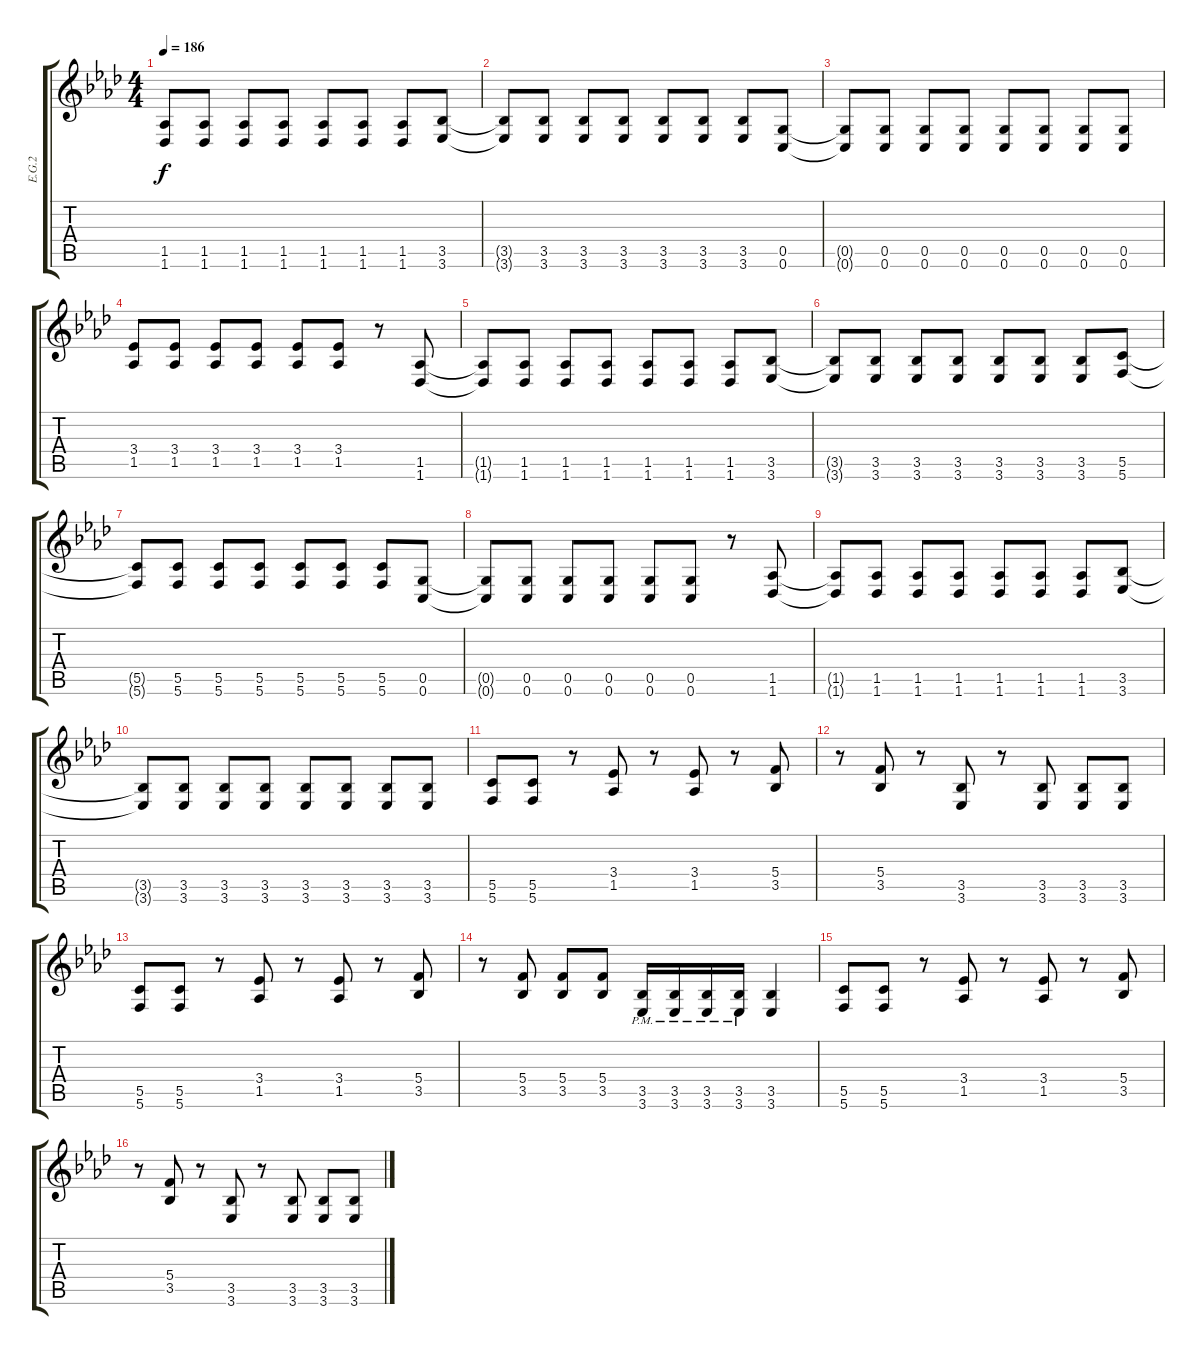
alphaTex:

\track ("E.G.2" "E.G.2") {instrument distortionguitar}
\staff {score tabs}
\tuning (D4 A3 F3 C3 G2 C2) {hide}
\ts (4 4)
\tempo 186
\clef g2
\ks ab
(1.5{t} 1.6{t}).8{dy f} (1.5 1.6).8 (1.5 1.6).8 (1.5 1.6).8 (1.5 1.6).8 (1.5 1.6).8 (1.5 1.6).8 (3.5 3.6).8 |
(3.5{t} 3.6{t}).8 (3.5 3.6).8 (3.5 3.6).8 (3.5 3.6).8 (3.5 3.6).8 (3.5 3.6).8 (3.5 3.6).8 (0.5 0.6).8 |
(0.5{t} 0.6{t}).8 (0.5 0.6).8 (0.5 0.6).8 (0.5 0.6).8 (0.5 0.6).8 (0.5 0.6).8 (0.5 0.6).8 (0.5 0.6).8 |
(3.4 1.5).8 (3.4 1.5).8 (3.4 1.5).8 (3.4 1.5).8 (3.4 1.5).8 (3.4 1.5).8 r.8 (1.5 1.6).8 |
(1.5{t} 1.6{t}).8 (1.5 1.6).8 (1.5 1.6).8 (1.5 1.6).8 (1.5 1.6).8 (1.5 1.6).8 (1.5 1.6).8 (3.5 3.6).8 |
(3.5{t} 3.6{t}).8 (3.5 3.6).8 (3.5 3.6).8 (3.5 3.6).8 (3.5 3.6).8 (3.5 3.6).8 (3.5 3.6).8 (5.5 5.6).8 |
(5.5{t} 5.6{t}).8 (5.5 5.6).8 (5.5 5.6).8 (5.5 5.6).8 (5.5 5.6).8 (5.5 5.6).8 (5.5 5.6).8 (0.5 0.6).8 |
(0.5{t} 0.6{t}).8 (0.5 0.6).8 (0.5 0.6).8 (0.5 0.6).8 (0.5 0.6).8 (0.5 0.6).8 r.8 (1.5 1.6).8 |
(1.5{t} 1.6{t}).8 (1.5 1.6).8 (1.5 1.6).8 (1.5 1.6).8 (1.5 1.6).8 (1.5 1.6).8 (1.5 1.6).8 (3.5 3.6).8 |
(3.5{t} 3.6{t}).8 (3.5 3.6).8 (3.5 3.6).8 (3.5 3.6).8 (3.5 3.6).8 (3.5 3.6).8 (3.5 3.6).8 (3.5 3.6).8 |
(5.5 5.6).8 (5.5 5.6).8 r.8 (3.4 1.5).8 r.8 (3.4 1.5).8 r.8 (5.4 3.5).8 |
r.8 (5.4 3.5).8 r.8 (3.5 3.6).8 r.8 (3.5 3.6).8 (3.5 3.6).8 (3.5 3.6).8 |
(5.5 5.6).8 (5.5 5.6).8 r.8 (3.4 1.5).8 r.8 (3.4 1.5).8 r.8 (5.4 3.5).8 |
r.8 (5.4 3.5).8 (5.4 3.5).8 (5.4 3.5).8 (3.5{pm} 3.6{pm}).16 (3.5{pm} 3.6{pm}).16 (3.5{pm} 3.6{pm}).16 (3.5{pm} 3.6{pm}).16 (3.5 3.6).4 |
(5.5 5.6).8 (5.5 5.6).8 r.8 (3.4 1.5).8 r.8 (3.4 1.5).8 r.8 (5.4 3.5).8 |
r.8 (5.4 3.5).8 r.8 (3.5 3.6).8 r.8 (3.5 3.6).8 (3.5 3.6).8 (3.5 3.6).8
